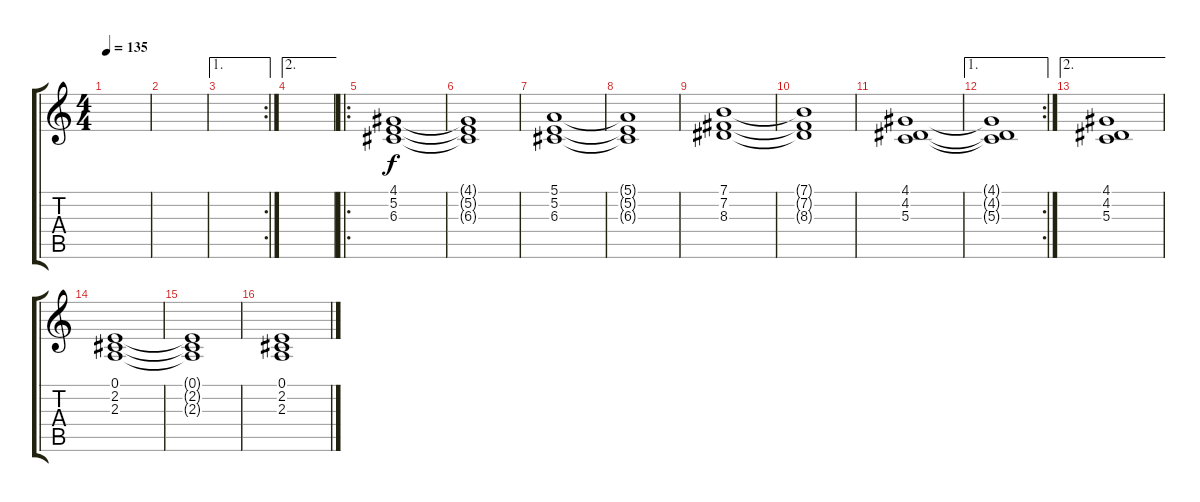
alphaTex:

\track "" {instrument synthstrings1}
\staff {score tabs}
\tuning (E4 B3 G3 D3 A2 E2) {hide}
\ts (4 4)
\tempo 135
\clef g2
\ks c
|
|
\ae 1
\rc 2
|
\ae 2
|
\ro
(4.1 5.2 6.3).1 |
(4.1{t} 5.2{t} 6.3{t}).1 |
(5.1 5.2 6.3).1 |
(5.1{t} 5.2{t} 6.3{t}).1 |
(7.1 7.2 8.3).1 |
(7.1{t} 7.2{t} 8.3{t}).1 |
(4.1 4.2 5.3).1 |
\ae 1
\rc 2
(4.1{t} 4.2{t} 5.3{t}).1 |
\ae 2
(4.1 4.2 5.3).1 |
(0.1 2.2 2.3).1 |
(0.1{t} 2.2{t} 2.3{t}).1 |
(0.1 2.2 2.3).1
